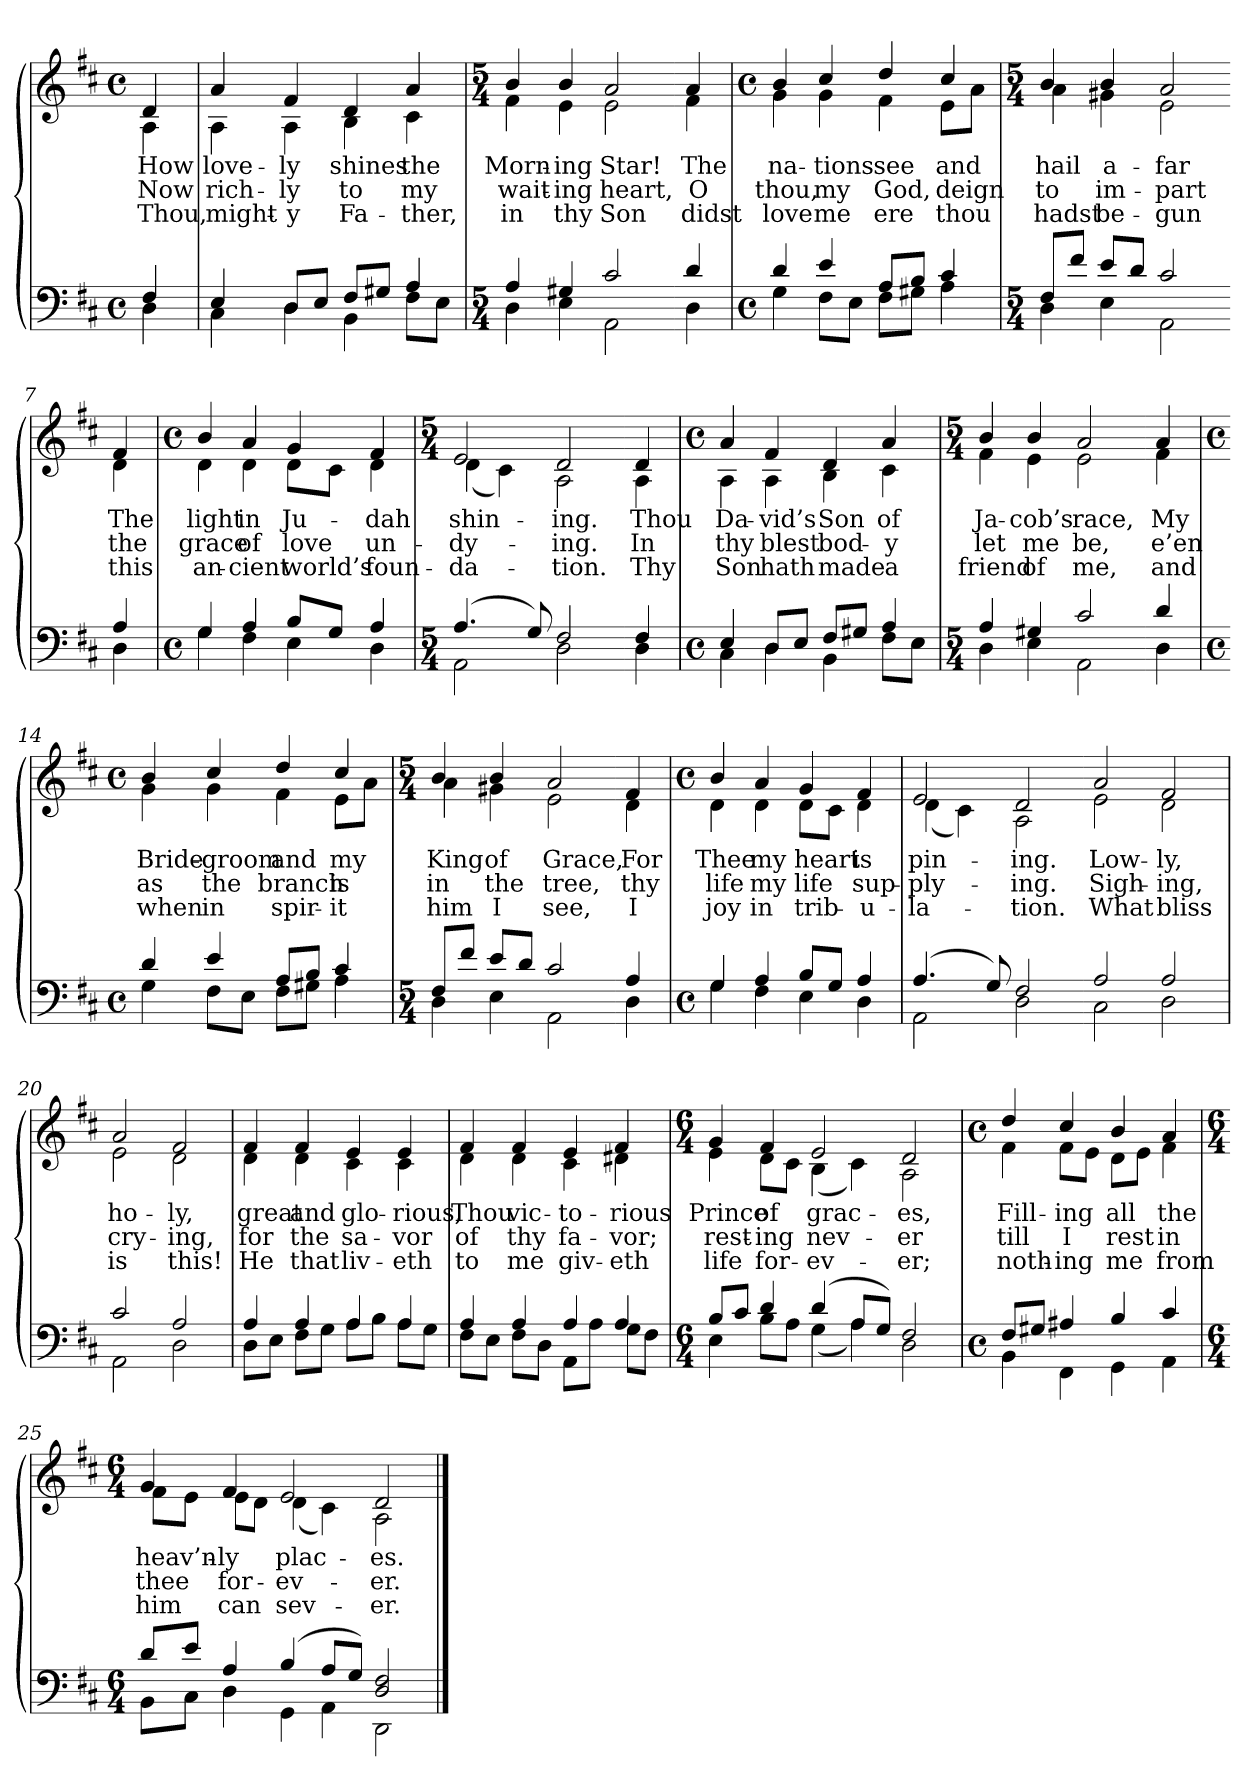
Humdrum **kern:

**kern	**kern	**text	**text	**text
*part2	*part1	*part1	*part1	*part1
*staff2	*staff1	*staff1	*staff1	*staff1
*clefF4	*clefG2	*	*	*
*k[f#c#]	*k[f#c#]	*	*	*
*M4/4	*M4/4	*	*	*
*met(c)	*met(c)	*	*	*
=1	=1	=1	=1	=1
*^	*	*	*	*
!	!	!LO:TX:b:i:t=Verse	!	!	!
!	!	!	!LO:LY:b	!LO:LY:b	!LO:LY:b
*	*	*^	*	*	*
4F#/	4D\	4d/	4A\	How	Now	Thou,
=2	=2	=2	=2	=2	=2	=2
!	!	!	!	!LO:LY:b	!LO:LY:b	!LO:LY:b
4E/	4C#\	4a/	4A\	love-	rich-	might-
!	!	!	!	!LO:LY:b	!LO:LY:b	!LO:LY:b
8D/L	4D\	4f#/	4A\	-ly	-ly	-y
8E/J	.	.	.	.	.	.
!	!	!	!	!LO:LY:b	!LO:LY:b	!LO:LY:b
8F#/L	4BB\	4d/	4B\	shines	to	Fa-
8G#X/J	.	.	.	.	.	.
!	!	!	!	!LO:LY:b	!LO:LY:b	!LO:LY:b
4A/	8F#\L	4a/	4c#\	the	my	-ther,
.	8E\J	.	.	.	.	.
=3	=3	=3	=3	=3	=3	=3
*M5/4	*	*M5/4	*	*	*	*
!	!	!	!	!LO:LY:b	!LO:LY:b	!LO:LY:b
4A/	4D\	4b/	4f#\	Morn-	wait-	in
!	!	!	!	!LO:LY:b	!LO:LY:b	!LO:LY:b
4G#X/	4E\	4b/	4e\	-ing	-ing	thy
!	!	!	!	!LO:LY:b	!LO:LY:b	!LO:LY:b
2c#/	2AA\	2a/	2e\	Star!	heart,	Son
!!LO:LB:g=z	!!
=4-	=4-	=4-	=4-	=4-	=4-	=4-
!	!	!	!	!LO:LY:b	!LO:LY:b	!LO:LY:b
4d/	4D\	4a/	4f#\	The	O	didst
=5	=5	=5	=5	=5	=5	=5
*M4/4	*	*M4/4	*	*	*	*
*met(c)	*	*met(c)	*	*	*	*
!	!	!	!	!LO:LY:b	!LO:LY:b	!LO:LY:b
4d/	4G\	4b/	4g\	na-	thou,	love
!	!	!	!	!LO:LY:b	!LO:LY:b	!LO:LY:b
4e/	8F#\L	4cc#/	4g\	-tions	my	me
.	8E\J	.	.	.	.	.
!	!	!	!	!LO:LY:b	!LO:LY:b	!LO:LY:b
8A/L	8F#\L	4dd/	4f#\	see	God,	ere
8B/J	8G#X\J	.	.	.	.	.
!	!	!	!	!LO:LY:b	!LO:LY:b	!LO:LY:b
4c#/	4A\	4cc#/	8e\L	and	deign	thou
.	.	.	8a\J	.	.	.
=6	=6	=6	=6	=6	=6	=6
*M5/4	*	*M5/4	*	*	*	*
!	!	!	!	!LO:LY:b	!LO:LY:b	!LO:LY:b
8F#/L	4D\	4b/	4a\	hail	to	hadst
8f#/J	.	.	.	.	.	.
!	!	!	!	!LO:LY:b	!LO:LY:b	!LO:LY:b
8e/L	4E\	4b/	4g#X\	a-	im-	be-
8d/J	.	.	.	.	.	.
!	!	!	!	!LO:LY:b	!LO:LY:b	!LO:LY:b
2c#/	2AA\	2a/	2e\	-far	-part	-gun
!!LO:LB:g=z	!!
=7-	=7-	=7-	=7-	=7-	=7-	=7-
!	!	!	!	!LO:LY:b	!LO:LY:b	!LO:LY:b
4A/	4D\	4f#/	4d\	The	the	this
=8	=8	=8	=8	=8	=8	=8
*M4/4	*	*M4/4	*	*	*	*
*met(c)	*	*met(c)	*	*	*	*
!	!	!	!	!LO:LY:b	!LO:LY:b	!LO:LY:b
4G/	4G\	4b/	4d\	light	grace	an-
!	!	!	!	!LO:LY:b	!LO:LY:b	!LO:LY:b
4A/	4F#\	4a/	4d\	in	of	-cient
!	!	!	!	!LO:LY:b	!LO:LY:b	!LO:LY:b
8B/L	4E\	4g/	8d\L	Ju-	love	world’s
8G/J	.	.	8c#\J	.	.	.
!	!	!	!	!LO:LY:b	!LO:LY:b	!LO:LY:b
4A/	4D\	4f#/	4d\	-dah	un-	foun-
=9	=9	=9	=9	=9	=9	=9
*M5/4	*	*M5/4	*	*	*	*
!	!	!	!	!LO:LY:b	!LO:LY:b	!LO:LY:b
(>4.A/	2AA\	2e/	(<4d\	shin-	-dy-	-da-
.	.	.	4c#\)	.	.	.
8G/)	.	.	.	.	.	.
!	!	!	!	!LO:LY:b	!LO:LY:b	!LO:LY:b
2F#/	2D\	2d/	2A\	-ing.	-ing.	-tion.
!!LO:LB:g=z	!!
=10-	=10-	=10-	=10-	=10-	=10-	=10-
!	!	!	!	!LO:LY:b	!LO:LY:b	!LO:LY:b
4F#/	4D\	4d/	4A\	Thou	In	Thy
=11	=11	=11	=11	=11	=11	=11
*M4/4	*	*M4/4	*	*	*	*
*met(c)	*	*met(c)	*	*	*	*
!	!	!	!	!LO:LY:b	!LO:LY:b	!LO:LY:b
4E/	4C#\	4a/	4A\	Da-	thy	Son
!	!	!	!	!LO:LY:b	!LO:LY:b	!LO:LY:b
8D/L	4D\	4f#/	4A\	-vid’s	blest	hath
8E/J	.	.	.	.	.	.
!	!	!	!	!LO:LY:b	!LO:LY:b	!LO:LY:b
8F#/L	4BB\	4d/	4B\	Son	bod-	made
8G#X/J	.	.	.	.	.	.
!	!	!	!	!LO:LY:b	!LO:LY:b	!LO:LY:b
4A/	8F#\L	4a/	4c#\	of	-y	a
.	8E\J	.	.	.	.	.
=12	=12	=12	=12	=12	=12	=12
*M5/4	*	*M5/4	*	*	*	*
!	!	!	!	!LO:LY:b	!LO:LY:b	!LO:LY:b
4A/	4D\	4b/	4f#\	Ja-	let	friend
!	!	!	!	!LO:LY:b	!LO:LY:b	!LO:LY:b
4G#X/	4E\	4b/	4e\	-cob’s	me	of
!	!	!	!	!LO:LY:b	!LO:LY:b	!LO:LY:b
2c#/	2AA\	2a/	2e\	race,	be,	me,
!!LO:LB:g=z	!!
=13-	=13-	=13-	=13-	=13-	=13-	=13-
!	!	!	!	!LO:LY:b	!LO:LY:b	!LO:LY:b
4d/	4D\	4a/	4f#\	My	e’en	and
=14	=14	=14	=14	=14	=14	=14
*M4/4	*	*M4/4	*	*	*	*
*met(c)	*	*met(c)	*	*	*	*
!	!	!	!	!LO:LY:b	!LO:LY:b	!LO:LY:b
4d/	4G\	4b/	4g\	Bride-	as	when
!	!	!	!	!LO:LY:b	!LO:LY:b	!LO:LY:b
4e/	8F#\L	4cc#/	4g\	-groom	the	in
.	8E\J	.	.	.	.	.
!	!	!	!	!LO:LY:b	!LO:LY:b	!LO:LY:b
8A/L	8F#\L	4dd/	4f#\	and	branch	spir-
8B/J	8G#X\J	.	.	.	.	.
!	!	!	!	!LO:LY:b	!LO:LY:b	!LO:LY:b
4c#/	4A\	4cc#/	8e\L	my	is	-it
.	.	.	8a\J	.	.	.
=15	=15	=15	=15	=15	=15	=15
*M5/4	*	*M5/4	*	*	*	*
!	!	!	!	!LO:LY:b	!LO:LY:b	!LO:LY:b
8F#/L	4D\	4b/	4a\	King	in	him
8f#/J	.	.	.	.	.	.
!	!	!	!	!LO:LY:b	!LO:LY:b	!LO:LY:b
8e/L	4E\	4b/	4g#X\	of	the	I
8d/J	.	.	.	.	.	.
!	!	!	!	!LO:LY:b	!LO:LY:b	!LO:LY:b
2c#/	2AA\	2a/	2e\	Grace,	tree,	see,
!!LO:LB:g=z	!!
=16-	=16-	=16-	=16-	=16-	=16-	=16-
!	!	!	!	!LO:LY:b	!LO:LY:b	!LO:LY:b
4A/	4D\	4f#/	4d\	For	thy	I
=17	=17	=17	=17	=17	=17	=17
*M4/4	*	*M4/4	*	*	*	*
*met(c)	*	*met(c)	*	*	*	*
!	!	!	!	!LO:LY:b	!LO:LY:b	!LO:LY:b
4G/	4G\	4b/	4d\	Thee	life	joy
!	!	!	!	!LO:LY:b	!LO:LY:b	!LO:LY:b
4A/	4F#\	4a/	4d\	my	my	in
!	!	!	!	!LO:LY:b	!LO:LY:b	!LO:LY:b
8B/L	4E\	4g/	8d\L	heart	life	trib-
8G/J	.	.	8c#\J	.	.	.
!	!	!	!	!LO:LY:b	!LO:LY:b	!LO:LY:b
4A/	4D\	4f#/	4d\	is	sup-	-u-
=18	=18	=18	=18	=18	=18	=18
!	!	!	!	!LO:LY:b	!LO:LY:b	!LO:LY:b
(>4.A/	2AA\	2e/	(<4d\	pin-	-ply-	-la-
.	.	.	4c#\)	.	.	.
8G/)	.	.	.	.	.	.
!	!	!	!	!LO:LY:b	!LO:LY:b	!LO:LY:b
2F#/	2D\	2d/	2A\	-ing.	-ing.	-tion.
!!LO:LB:g=z	!!
=19-	=19-	=19-	=19-	=19-	=19-	=19-
!	!	!	!	!LO:LY:b	!LO:LY:b	!LO:LY:b
2A/	2C#\	2a/	2e\	Low-	Sigh-	What
!	!	!	!	!LO:LY:b	!LO:LY:b	!LO:LY:b
2A/	2D\	2f#/	2d\	-ly,	-ing,	bliss
=20	=20	=20	=20	=20	=20	=20
!	!	!	!	!LO:LY:b	!LO:LY:b	!LO:LY:b
2c#/	2AA\	2a/	2e\	ho-	cry-	is
!	!	!	!	!LO:LY:b	!LO:LY:b	!LO:LY:b
2A/	2D\	2f#/	2d\	-ly,	-ing,	this!
!!LO:LB:g=z	!!
=21	=21	=21	=21	=21	=21	=21
!	!	!	!	!LO:LY:b	!LO:LY:b	!LO:LY:b
4A/	8D\L	4f#/	4d\	great	for	He
.	8E\J	.	.	.	.	.
!	!	!	!	!LO:LY:b	!LO:LY:b	!LO:LY:b
4A/	8F#\L	4f#/	4d\	and	the	that
.	8G\J	.	.	.	.	.
!	!	!	!	!LO:LY:b	!LO:LY:b	!LO:LY:b
4A/	8A\L	4e/	4c#\	glo-	sa-	liv-
.	8B\J	.	.	.	.	.
!	!	!	!	!LO:LY:b	!LO:LY:b	!LO:LY:b
4A/	8A\L	4e/	4c#\	-rious,	-vor	-eth
.	8G\J	.	.	.	.	.
=22	=22	=22	=22	=22	=22	=22
!	!	!	!	!LO:LY:b	!LO:LY:b	!LO:LY:b
4A/	8F#\L	4f#/	4d\	Thou	of	to
.	8E\J	.	.	.	.	.
!	!	!	!	!LO:LY:b	!LO:LY:b	!LO:LY:b
4A/	8F#\L	4f#/	4d\	vic-	thy	me
.	8D\J	.	.	.	.	.
!	!	!	!	!LO:LY:b	!LO:LY:b	!LO:LY:b
4A/	8AA\L	4e/	4c#\	-to-	fa-	giv-
.	8A\J	.	.	.	.	.
!	!	!	!	!LO:LY:b	!LO:LY:b	!LO:LY:b
4A/	8G\L	4f#/	4d#X\	-rious	-vor;	-eth
.	8F#\J	.	.	.	.	.
!!LO:LB:g=z	!!
=23	=23	=23	=23	=23	=23	=23
*M6/4	*	*M6/4	*	*	*	*
!	!	!	!	!LO:LY:b	!LO:LY:b	!LO:LY:b
8B/L	4E\	4g/	4e\	Prince	rest-	life
8c#/J	.	.	.	.	.	.
!	!	!	!	!LO:LY:b	!LO:LY:b	!LO:LY:b
4d/	8B\L	4f#/	8d\L	of	-ing	for-
.	8A\J	.	8c#\J	.	.	.
!	!	!	!	!LO:LY:b	!LO:LY:b	!LO:LY:b
(>4d/	(<4G\	2e/	(<4B\	grac-	nev-	-ev-
8A/L	4A\)	.	4c#\)	.	.	.
8G/J)	.	.	.	.	.	.
!	!	!	!	!LO:LY:b	!LO:LY:b	!LO:LY:b
2F#/	2D\	2d/	2A\	-es,	-er	-er;
!!LO:LB:g=z	!!
=24	=24	=24	=24	=24	=24	=24
*M4/4	*	*M4/4	*	*	*	*
*met(c)	*	*met(c)	*	*	*	*
!	!	!	!	!LO:LY:b	!LO:LY:b	!LO:LY:b
8F#/L	4BB\	4dd/	4f#\	Fill-	till	noth-
8G#X/J	.	.	.	.	.	.
!	!	!	!	!LO:LY:b	!LO:LY:b	!LO:LY:b
4A#X/	4FF#\	4cc#/	8f#\L	-ing	I	-ing
.	.	.	8e\J	.	.	.
!	!	!	!	!LO:LY:b	!LO:LY:b	!LO:LY:b
4B/	4GG\	4b/	8d\L	all	rest	me
.	.	.	8e\J	.	.	.
!	!	!	!	!LO:LY:b	!LO:LY:b	!LO:LY:b
4c#/	4AA\	4a/	4f#\	the	in	from
=25	=25	=25	=25	=25	=25	=25
*M6/4	*	*M6/4	*	*	*	*
!	!	!	!	!LO:LY:b	!LO:LY:b	!LO:LY:b
8d/L	8BB\L	4g/	8f#\L	heav’n-	thee	him
8e/J	8C#\J	.	8e\J	.	.	.
!	!	!	!	!LO:LY:b	!LO:LY:b	!LO:LY:b
4A/	4D\	4f#/	8e\L	-ly	for-	can
.	.	.	8d\J	.	.	.
!	!	!	!	!LO:LY:b	!LO:LY:b	!LO:LY:b
(>4B/	4GG\	2e/	(<4d\	plac-	-ev-	sev-
8A/L	4AA\	.	4c#\)	.	.	.
8G/J)	.	.	.	.	.	.
!	!	!	!	!LO:LY:b	!LO:LY:b	!LO:LY:b
2D/ 2F#/	2DD!\	2d/	2A\	-es.	-er.	-er.
*v	*v	*	*	*	*	*
*	*v	*v	*	*	*
==	==	==	==	==
*-	*-	*-	*-	*-
